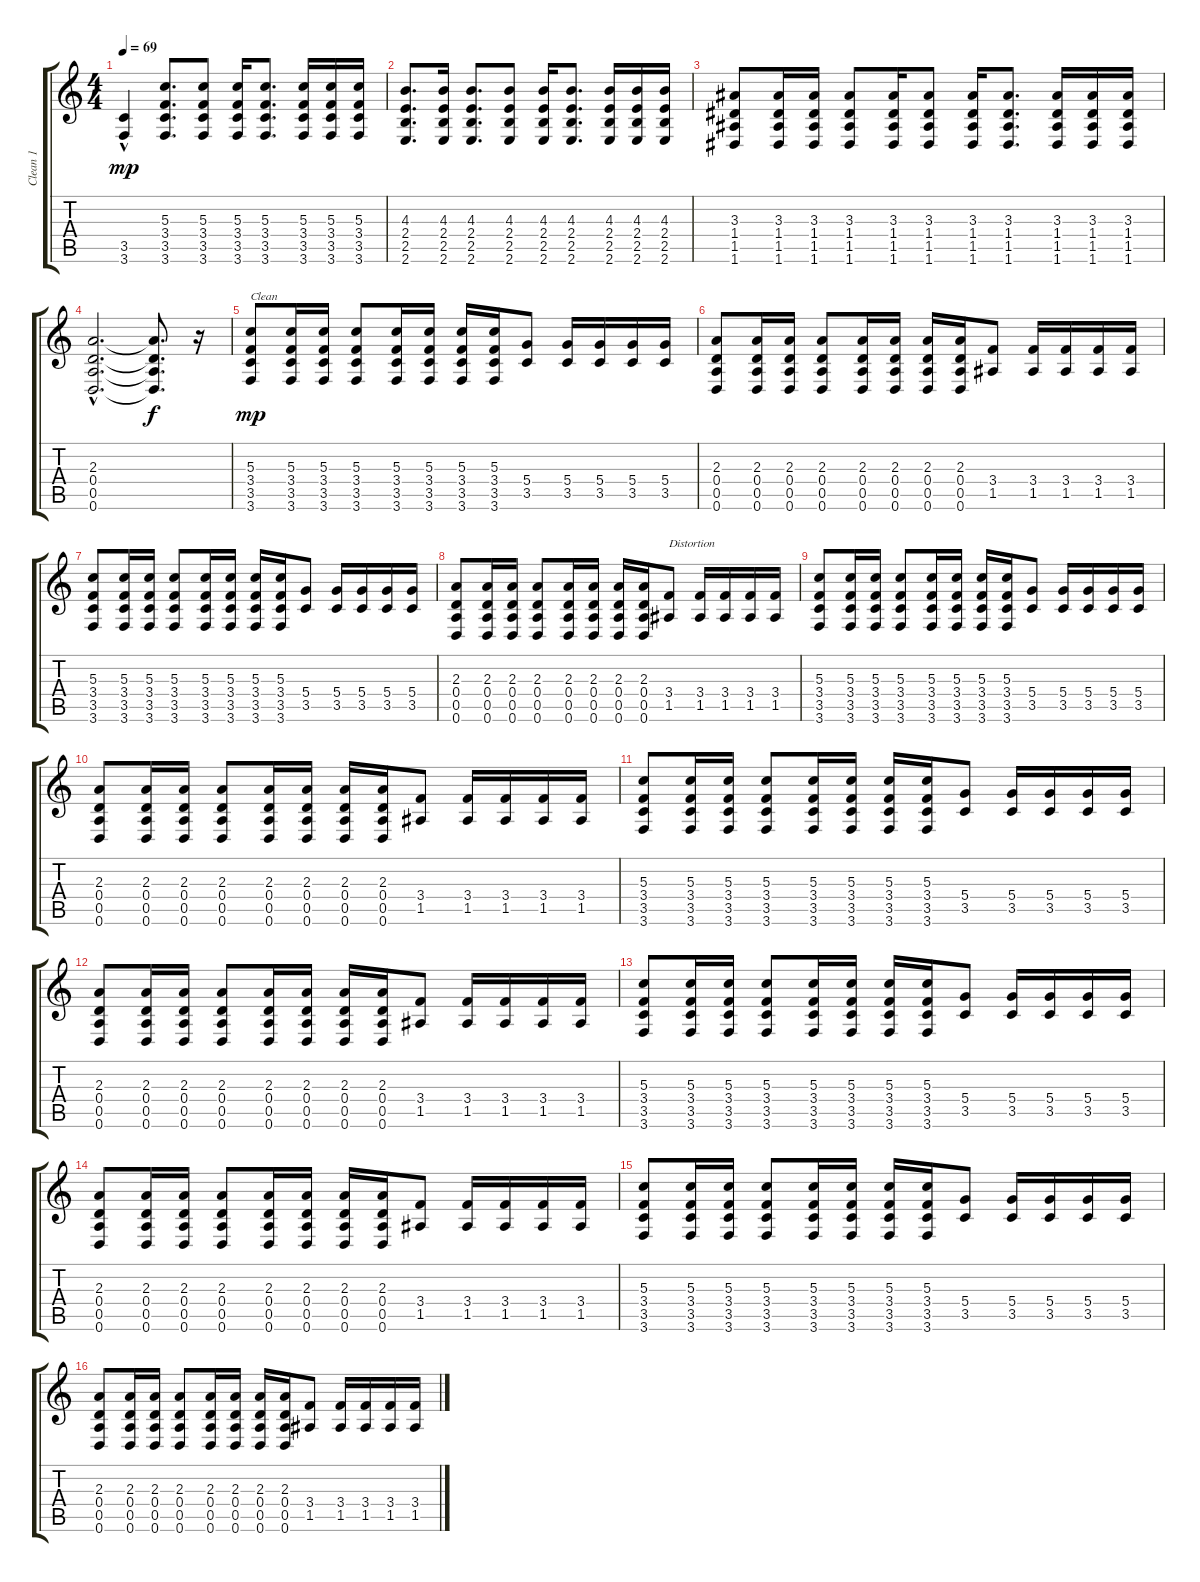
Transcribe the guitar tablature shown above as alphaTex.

\track ("Clean 1" "Clean 1") {instrument electricguitarclean}
\staff {score tabs}
\tuning (E4 B3 G3 D3 A2 D2) {hide}
\ts (4 4)
\tempo 69
\clef g2
\ks c
(3.5{hac} 3.6{hac}).4{dy mp} (5.3 3.4 3.5 3.6).8{d} (5.3 3.4 3.5 3.6).8 (5.3 3.4 3.5 3.6).16 (5.3 3.4 3.5 3.6).8{d} (5.3 3.4 3.5 3.6).16 (5.3 3.4 3.5 3.6).16 (5.3 3.4 3.5 3.6).16 |
(4.3 2.4 2.5 2.6).8{d} (4.3 2.4 2.5 2.6).16 (4.3 2.4 2.5 2.6).8{d} (4.3 2.4 2.5 2.6).8 (4.3 2.4 2.5 2.6).16 (4.3 2.4 2.5 2.6).8{d} (4.3 2.4 2.5 2.6).16 (4.3 2.4 2.5 2.6).16 (4.3 2.4 2.5 2.6).16 |
(3.3 1.4 1.5 1.6).8 (3.3 1.4 1.5 1.6).16 (3.3 1.4 1.5 1.6).16 (3.3 1.4 1.5 1.6).8 (3.3 1.4 1.5 1.6).16 (3.3 1.4 1.5 1.6).8 (3.3 1.4 1.5 1.6).16 (3.3 1.4 1.5 1.6).8{d} (3.3 1.4 1.5 1.6).16 (3.3 1.4 1.5 1.6).16 (3.3 1.4 1.5 1.6).16 |
(2.3{hac} 0.4{hac} 0.5{hac} 0.6{hac}).2{d} (2.3{t} 0.4{t} 0.5{t} 0.6{t}).8{d dy f} r.16 |
(5.3 3.4 3.5 3.6).8{txt "Clean" dy mp instrument electricguitarclean} (5.3 3.4 3.5 3.6).16 (5.3 3.4 3.5 3.6).16 (5.3 3.4 3.5 3.6).8 (5.3 3.4 3.5 3.6).16 (5.3 3.4 3.5 3.6).16 (5.3 3.4 3.5 3.6).16 (5.3 3.4 3.5 3.6).16 (5.4 3.5).8 (5.4 3.5).16 (5.4 3.5).16 (5.4 3.5).16 (5.4 3.5).16 |
(2.3 0.4 0.5 0.6).8 (2.3 0.4 0.5 0.6).16 (2.3 0.4 0.5 0.6).16 (2.3 0.4 0.5 0.6).8 (2.3 0.4 0.5 0.6).16 (2.3 0.4 0.5 0.6).16 (2.3 0.4 0.5 0.6).16 (2.3 0.4 0.5 0.6).16 (3.4 1.5).8 (3.4 1.5).16 (3.4 1.5).16 (3.4 1.5).16 (3.4 1.5).16 |
(5.3 3.4 3.5 3.6).8 (5.3 3.4 3.5 3.6).16 (5.3 3.4 3.5 3.6).16 (5.3 3.4 3.5 3.6).8 (5.3 3.4 3.5 3.6).16 (5.3 3.4 3.5 3.6).16 (5.3 3.4 3.5 3.6).16 (5.3 3.4 3.5 3.6).16 (5.4 3.5).8 (5.4 3.5).16 (5.4 3.5).16 (5.4 3.5).16 (5.4 3.5).16 |
(2.3 0.4 0.5 0.6).8 (2.3 0.4 0.5 0.6).16 (2.3 0.4 0.5 0.6).16 (2.3 0.4 0.5 0.6).8 (2.3 0.4 0.5 0.6).16 (2.3 0.4 0.5 0.6).16 (2.3 0.4 0.5 0.6).16 (2.3 0.4 0.5 0.6).16 (3.4 1.5).8{txt "Distortion" instrument distortionguitar} (3.4 1.5).16 (3.4 1.5).16 (3.4 1.5).16 (3.4 1.5).16 |
(5.3 3.4 3.5 3.6).8 (5.3 3.4 3.5 3.6).16 (5.3 3.4 3.5 3.6).16 (5.3 3.4 3.5 3.6).8 (5.3 3.4 3.5 3.6).16 (5.3 3.4 3.5 3.6).16 (5.3 3.4 3.5 3.6).16 (5.3 3.4 3.5 3.6).16 (5.4 3.5).8 (5.4 3.5).16 (5.4 3.5).16 (5.4 3.5).16 (5.4 3.5).16 |
(2.3 0.4 0.5 0.6).8 (2.3 0.4 0.5 0.6).16 (2.3 0.4 0.5 0.6).16 (2.3 0.4 0.5 0.6).8 (2.3 0.4 0.5 0.6).16 (2.3 0.4 0.5 0.6).16 (2.3 0.4 0.5 0.6).16 (2.3 0.4 0.5 0.6).16 (3.4 1.5).8 (3.4 1.5).16 (3.4 1.5).16 (3.4 1.5).16 (3.4 1.5).16 |
(5.3 3.4 3.5 3.6).8 (5.3 3.4 3.5 3.6).16 (5.3 3.4 3.5 3.6).16 (5.3 3.4 3.5 3.6).8 (5.3 3.4 3.5 3.6).16 (5.3 3.4 3.5 3.6).16 (5.3 3.4 3.5 3.6).16 (5.3 3.4 3.5 3.6).16 (5.4 3.5).8 (5.4 3.5).16 (5.4 3.5).16 (5.4 3.5).16 (5.4 3.5).16 |
(2.3 0.4 0.5 0.6).8 (2.3 0.4 0.5 0.6).16 (2.3 0.4 0.5 0.6).16 (2.3 0.4 0.5 0.6).8 (2.3 0.4 0.5 0.6).16 (2.3 0.4 0.5 0.6).16 (2.3 0.4 0.5 0.6).16 (2.3 0.4 0.5 0.6).16 (3.4 1.5).8 (3.4 1.5).16 (3.4 1.5).16 (3.4 1.5).16 (3.4 1.5).16 |
(5.3 3.4 3.5 3.6).8 (5.3 3.4 3.5 3.6).16 (5.3 3.4 3.5 3.6).16 (5.3 3.4 3.5 3.6).8 (5.3 3.4 3.5 3.6).16 (5.3 3.4 3.5 3.6).16 (5.3 3.4 3.5 3.6).16 (5.3 3.4 3.5 3.6).16 (5.4 3.5).8 (5.4 3.5).16 (5.4 3.5).16 (5.4 3.5).16 (5.4 3.5).16 |
(2.3 0.4 0.5 0.6).8 (2.3 0.4 0.5 0.6).16 (2.3 0.4 0.5 0.6).16 (2.3 0.4 0.5 0.6).8 (2.3 0.4 0.5 0.6).16 (2.3 0.4 0.5 0.6).16 (2.3 0.4 0.5 0.6).16 (2.3 0.4 0.5 0.6).16 (3.4 1.5).8 (3.4 1.5).16 (3.4 1.5).16 (3.4 1.5).16 (3.4 1.5).16 |
(5.3 3.4 3.5 3.6).8 (5.3 3.4 3.5 3.6).16 (5.3 3.4 3.5 3.6).16 (5.3 3.4 3.5 3.6).8 (5.3 3.4 3.5 3.6).16 (5.3 3.4 3.5 3.6).16 (5.3 3.4 3.5 3.6).16 (5.3 3.4 3.5 3.6).16 (5.4 3.5).8 (5.4 3.5).16 (5.4 3.5).16 (5.4 3.5).16 (5.4 3.5).16 |
(2.3 0.4 0.5 0.6).8 (2.3 0.4 0.5 0.6).16 (2.3 0.4 0.5 0.6).16 (2.3 0.4 0.5 0.6).8 (2.3 0.4 0.5 0.6).16 (2.3 0.4 0.5 0.6).16 (2.3 0.4 0.5 0.6).16 (2.3 0.4 0.5 0.6).16 (3.4 1.5).8 (3.4 1.5).16 (3.4 1.5).16 (3.4 1.5).16 (3.4 1.5).16
